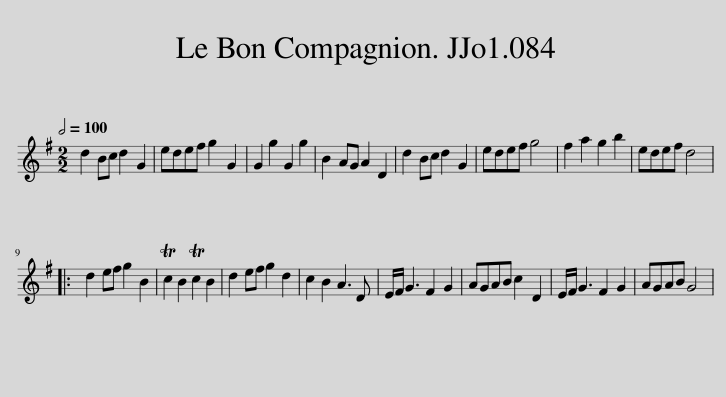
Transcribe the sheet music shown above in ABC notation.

X:1
L:1/8
Q:1/2=100
M:2/2
I:linebreak $
K:G
V:1 treble
V:1
 d2 Bc d2 G2 | edef g2 G2 | G2 g2 G2 g2 | B2 AG A2 D2 | d2 Bc d2 G2 | %5
 edef g4 | f2 a2 g2 b2 | edef d4 |:$ d2 ef g2 B2 | Tc2 B2 Tc2 B2 | %10
 d2 ef g2 d2 | c2 B2 A3 D | E/F/ G3 F2 G2 | AGAB c2 D2 | E/F/ G3 F2 G2 | %15
 AGAB G4 | %16
